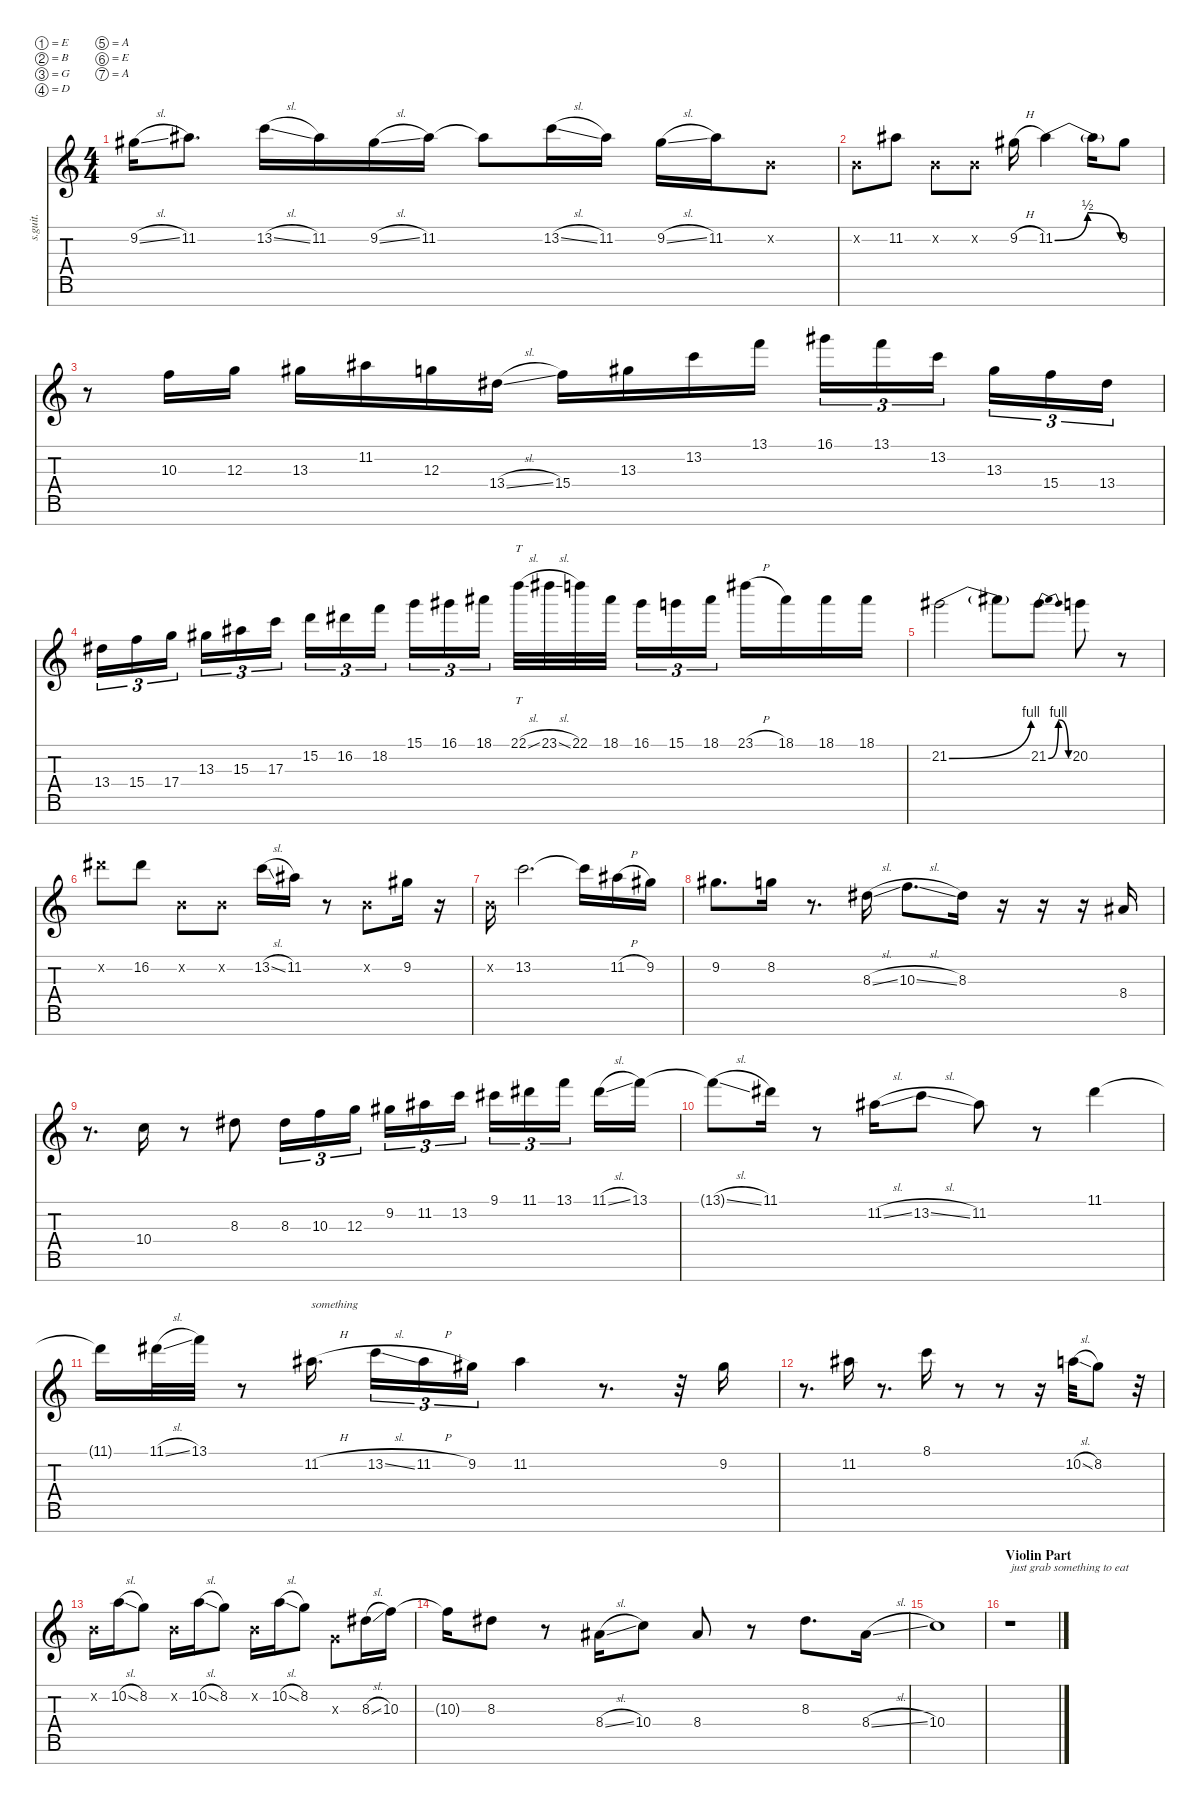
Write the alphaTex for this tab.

\defaultSystemsLayout 4
\hideDynamics
\bracketExtendMode nobrackets
\track ("" "s.guit.") {instrument electricguitarmuted}
\staff {score tabs}
\tuning (E4 B3 G3 D3 A2 E2 A1)
\ts (4 4)
\tempo (135 hide)
\clef g2
\ks c
9.2{sl acc #}.16{dy f} 11.2{acc #}.8{d} 13.2{sl}.16 11.2{acc #}.16 9.2{sl acc #}.16 11.2{acc #}.16 11.2{t acc #}.8 13.2{sl}.16 11.2{acc #}.16 9.2{sl acc #}.16 11.2{acc #}.16 0.2{x}.8 |
0.2{x}.8 11.2{acc #}.8 0.2{x}.8 0.2{x}.8 9.2{h acc #}.16 11.2{be (bendrelease 0 0 30 2 30 2 60 0) acc #}.4 11.2{t acc #}.16 9.2{acc #}.8 |
r.8 10.3.16 12.3.16 13.3{acc #}.16 11.2{acc #}.16 12.3.16 13.4{sl acc #}.16 15.4.16 13.3{acc #}.16 13.2.16 13.1.16 16.1{acc #}.16{tu (3 2)} 13.1.16{tu (3 2)} 13.2.16{tu (3 2)} 13.3{acc #}.16{tu (3 2)} 15.4.16{tu (3 2)} 13.4{acc #}.16{tu (3 2)} |
13.4{acc #}.16{tu (3 2)} 15.4.16{tu (3 2)} 17.4.16{tu (3 2)} 13.3{acc #}.16{tu (3 2)} 15.3{acc #}.16{tu (3 2)} 17.3.16{tu (3 2)} 15.2.16{tu (3 2)} 16.2{acc #}.16{tu (3 2)} 18.2.16{tu (3 2)} 15.1.16{tu (3 2)} 16.1{acc #}.16{tu (3 2)} 18.1{acc #}.16{tu (3 2)} 22.1{sl}.32{tt} 23.1{sl acc #}.32 22.1.32 18.1{acc #}.32 16.1{acc #}.16{tu (3 2)} 15.1.16{tu (3 2)} 18.1{acc #}.16{tu (3 2)} 23.1{h acc #}.16 18.1{acc #}.16 18.1{acc #}.16 18.1{acc #}.16 |
21.2{be (bend 0 0 60 4) acc #}.2 21.2{t}.8 21.2{be (bendrelease 0 0 30 4 30 4 60 0) acc #}.8 20.2.8 r.8 |
16.2{x acc #}.8 16.2{acc #}.8 0.2{x}.8 0.2{x}.8 13.2{sl}.16 11.2{acc #}.16 r.8 0.2{x}.8 9.2{acc #}.16 r.16 |
0.2{x}.16 13.2.2{d} 13.2{t}.16 11.2{h acc #}.16 9.2{acc #}.16 |
9.2{acc #}.8{d} 8.2.16 r.8{d} 8.3{sl acc #}.16 10.3{sl}.8{d} 8.3{acc #}.16 r.16 r.16 r.16 8.4{acc #}.16 |
r.8{d} 10.4.16 r.8 8.3{acc #}.8 8.3{acc #}.16{tu (3 2)} 10.3.16{tu (3 2)} 12.3.16{tu (3 2)} 9.2{acc #}.16{tu (3 2)} 11.2{acc #}.16{tu (3 2)} 13.2.16{tu (3 2)} 9.1{acc #}.16{tu (3 2)} 11.1{acc #}.16{tu (3 2)} 13.1.16{tu (3 2)} 11.1{sl acc #}.16 13.1.16 |
13.1{sl t}.8 11.1{acc #}.16 r.8 11.2{sl acc #}.16 13.2{sl}.8 11.2{acc #}.8 r.8 11.1{acc #}.4 |
11.1{t acc #}.16 11.1{sl acc #}.32 13.1.32 r.8 11.2{h acc #}.16{d txt "something"} 13.2{sl}.16{tu (3 2)} 11.2{h acc #}.16{tu (3 2)} 9.2{acc #}.16{tu (3 2)} 11.2{acc #}.4 r.8{d} r.32 9.2{acc #}.16 |
r.8{d} 11.2{acc #}.16 r.8{d} 8.1.16 r.8 r.8 r.16 10.2{sl}.32 8.2.8 r.32 |
0.2{x}.16 10.2{sl}.16 8.2.8 0.2{x}.16 10.2{sl}.16 8.2.8 0.2{x}.16 10.2{sl}.16 8.2.8 0.3{x}.8 8.3{sl acc #}.16 10.3.16 |
10.3{t}.16 8.3{acc #}.8 r.8 8.4{sl acc #}.16 10.4.8 8.4{acc #}.8 r.8 8.3{acc #}.8{d} 8.4{sl acc #}.16 |
10.4.1 |
\section ("" "Violin Part")
r.1{txt "just grab something to eat"}
